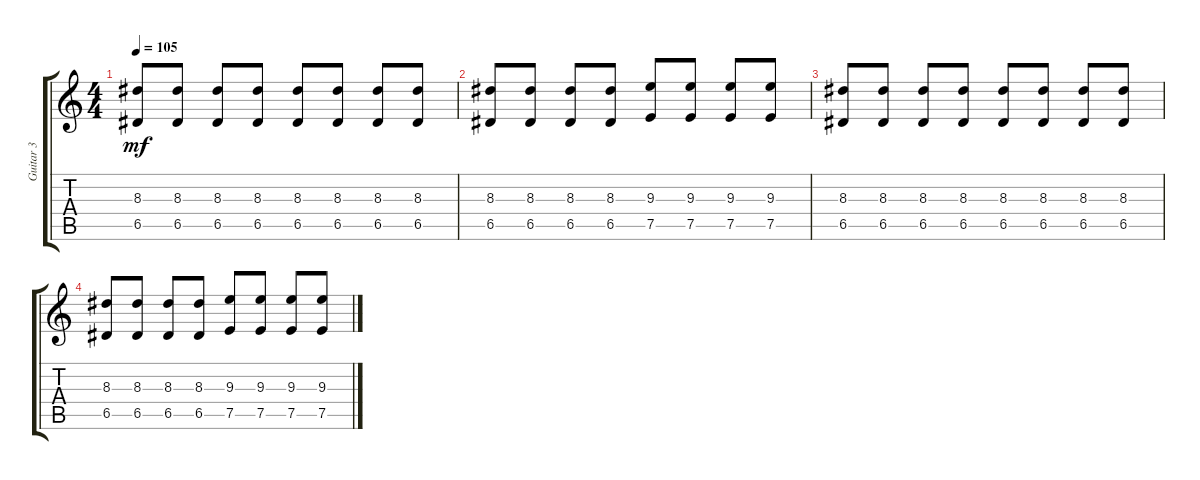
\track ("Guitar 3" "Guitar 3") {instrument electricguitarjazz}
\staff {score tabs}
\tuning (E4 B3 G3 D3 A2 E2) {hide}
\ts (4 4)
\tempo 105
\clef g2
\ks c
(8.3 6.5).8{dy mf} (8.3 6.5).8 (8.3 6.5).8 (8.3 6.5).8 (8.3 6.5).8 (8.3 6.5).8 (8.3 6.5).8 (8.3 6.5).8 |
(8.3 6.5).8 (8.3 6.5).8 (8.3 6.5).8 (8.3 6.5).8 (9.3 7.5).8 (9.3 7.5).8 (9.3 7.5).8 (9.3 7.5).8 |
(8.3 6.5).8 (8.3 6.5).8 (8.3 6.5).8 (8.3 6.5).8 (8.3 6.5).8 (8.3 6.5).8 (8.3 6.5).8 (8.3 6.5).8 |
(8.3 6.5).8 (8.3 6.5).8 (8.3 6.5).8 (8.3 6.5).8 (9.3 7.5).8 (9.3 7.5).8 (9.3 7.5).8 (9.3 7.5).8
